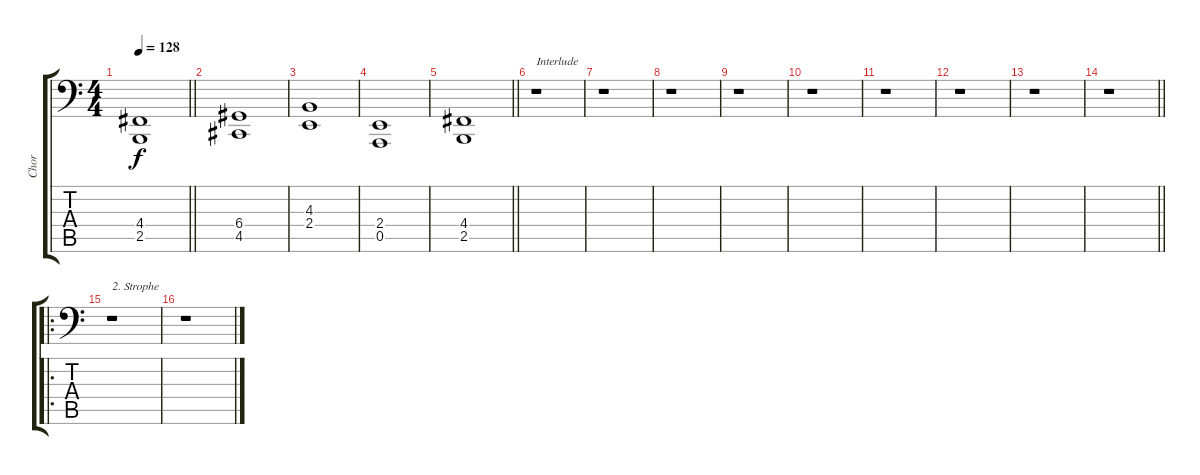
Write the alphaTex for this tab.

\track ("Chor" "Chor") {instrument stringensemble1}
\staff {score tabs}
\tuning (E3 B2 G2 D2 A1 E1) {hide}
\ts (4 4)
\tempo 128
\clef f4
\barLineRight lightlight
\ks c
(4.4 2.5).1{dy f} |
(6.4 4.5).1 |
(4.3 2.4).1 |
(2.4 0.5).1 |
\barLineRight lightlight
(4.4 2.5).1 |
r.1{txt "Interlude"} |
r.1 |
r.1 |
r.1 |
r.1 |
r.1 |
r.1 |
r.1 |
\barLineRight lightlight
r.1 |
\ro
r.1{txt "2. Strophe"} |
r.1
